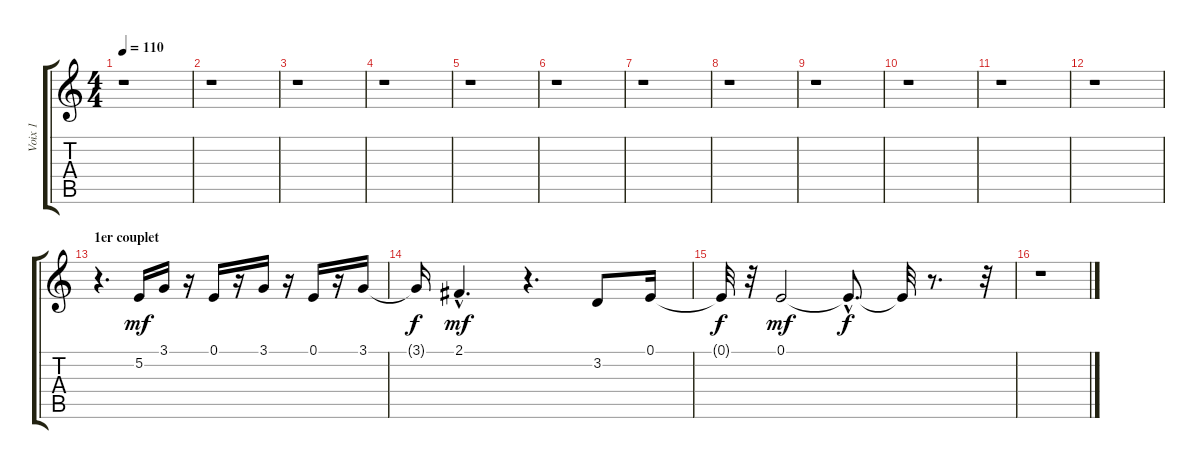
\track ("Voix 1" "Voix 1") {instrument synthbrass1}
\staff {score tabs}
\tuning (E4 B3 G3 D3 A2 E2) {hide}
\ts (4 4)
\tempo 110
\clef g2
\ks c
r.1{dy mf instrument synthbrass1} |
r.1 |
r.1 |
r.1 |
r.1 |
r.1 |
r.1 |
r.1 |
r.1 |
r.1 |
r.1 |
r.1 |
\section ("" "1er couplet")
r.4{d} 5.2.16 3.1.16 r.16 0.1.16 r.16 3.1.16 r.16 0.1.16 r.16 3.1.16 |
3.1{t}.16{dy f} 2.1{hac}.4{d dy mf} r.4{d} 3.2.8 0.1.16 |
0.1{t}.32{dy f} r.32 0.1.2{dy mf} 0.1{hac t}.8{d dy f} 0.1{t}.32 r.8{d} r.32 |
r.1
